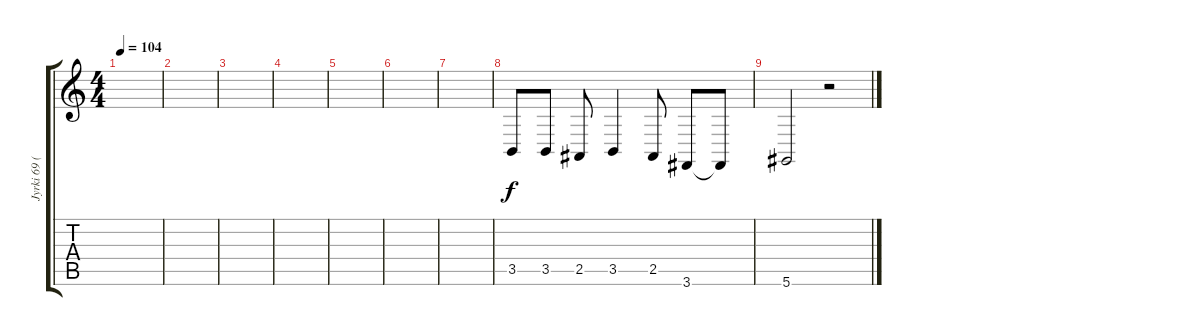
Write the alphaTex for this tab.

\track ("Jyrki 69 (Voz)" "Jyrki 69 (") {instrument trumpet}
\staff {score tabs}
\tuning (Eb4 Bb3 Gb3 Db3 Ab2 Eb2) {hide}
\ts (4 4)
\tempo 104
\clef g2
\ks c
|
|
|
|
|
|
|
3.5.8 3.5.8 2.5.8 3.5.4 2.5.8 3.6.8 3.6{t}.8 |
5.6.2 r.2
